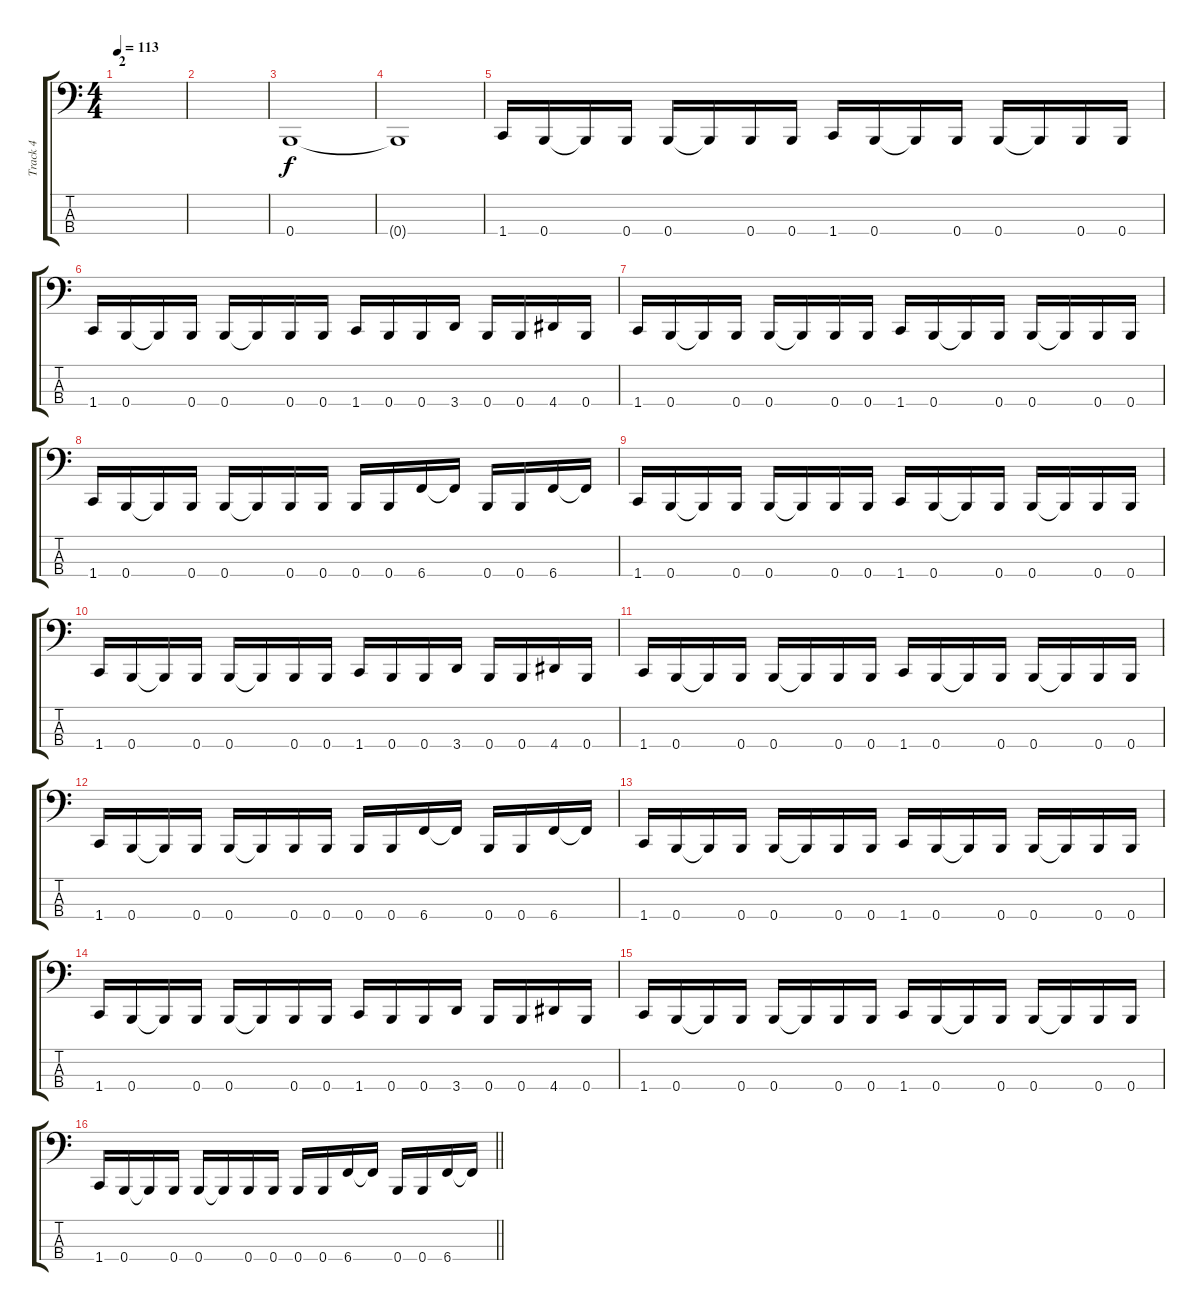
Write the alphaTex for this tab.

\track ("Track 4" "Track 4") {instrument electricbassfinger}
\staff {score tabs}
\tuning (Eb2 Bb1 Gb1 B0) {hide}
\ts (4 4)
\section ("" "2")
\tempo 113
\clef f4
\ks c
|
|
0.4.1 |
0.4{t}.1 |
1.4.16 0.4.16 0.4{t}.16 0.4.16 0.4.16 0.4{t}.16 0.4.16 0.4.16 1.4.16 0.4.16 0.4{t}.16 0.4.16 0.4.16 0.4{t}.16 0.4.16 0.4.16 |
1.4.16 0.4.16 0.4{t}.16 0.4.16 0.4.16 0.4{t}.16 0.4.16 0.4.16 1.4.16 0.4.16 0.4.16 3.4.16 0.4.16 0.4.16 4.4.16 0.4.16 |
1.4.16 0.4.16 0.4{t}.16 0.4.16 0.4.16 0.4{t}.16 0.4.16 0.4.16 1.4.16 0.4.16 0.4{t}.16 0.4.16 0.4.16 0.4{t}.16 0.4.16 0.4.16 |
1.4.16 0.4.16 0.4{t}.16 0.4.16 0.4.16 0.4{t}.16 0.4.16 0.4.16 0.4.16 0.4.16 6.4.16 6.4{t}.16 0.4.16 0.4.16 6.4.16 6.4{t}.16 |
1.4.16 0.4.16 0.4{t}.16 0.4.16 0.4.16 0.4{t}.16 0.4.16 0.4.16 1.4.16 0.4.16 0.4{t}.16 0.4.16 0.4.16 0.4{t}.16 0.4.16 0.4.16 |
1.4.16 0.4.16 0.4{t}.16 0.4.16 0.4.16 0.4{t}.16 0.4.16 0.4.16 1.4.16 0.4.16 0.4.16 3.4.16 0.4.16 0.4.16 4.4.16 0.4.16 |
1.4.16 0.4.16 0.4{t}.16 0.4.16 0.4.16 0.4{t}.16 0.4.16 0.4.16 1.4.16 0.4.16 0.4{t}.16 0.4.16 0.4.16 0.4{t}.16 0.4.16 0.4.16 |
1.4.16 0.4.16 0.4{t}.16 0.4.16 0.4.16 0.4{t}.16 0.4.16 0.4.16 0.4.16 0.4.16 6.4.16 6.4{t}.16 0.4.16 0.4.16 6.4.16 6.4{t}.16 |
1.4.16 0.4.16 0.4{t}.16 0.4.16 0.4.16 0.4{t}.16 0.4.16 0.4.16 1.4.16 0.4.16 0.4{t}.16 0.4.16 0.4.16 0.4{t}.16 0.4.16 0.4.16 |
1.4.16 0.4.16 0.4{t}.16 0.4.16 0.4.16 0.4{t}.16 0.4.16 0.4.16 1.4.16 0.4.16 0.4.16 3.4.16 0.4.16 0.4.16 4.4.16 0.4.16 |
1.4.16 0.4.16 0.4{t}.16 0.4.16 0.4.16 0.4{t}.16 0.4.16 0.4.16 1.4.16 0.4.16 0.4{t}.16 0.4.16 0.4.16 0.4{t}.16 0.4.16 0.4.16 |
\barLineRight lightlight
1.4.16 0.4.16 0.4{t}.16 0.4.16 0.4.16 0.4{t}.16 0.4.16 0.4.16 0.4.16 0.4.16 6.4.16 6.4{t}.16 0.4.16 0.4.16 6.4.16 6.4{t}.16
